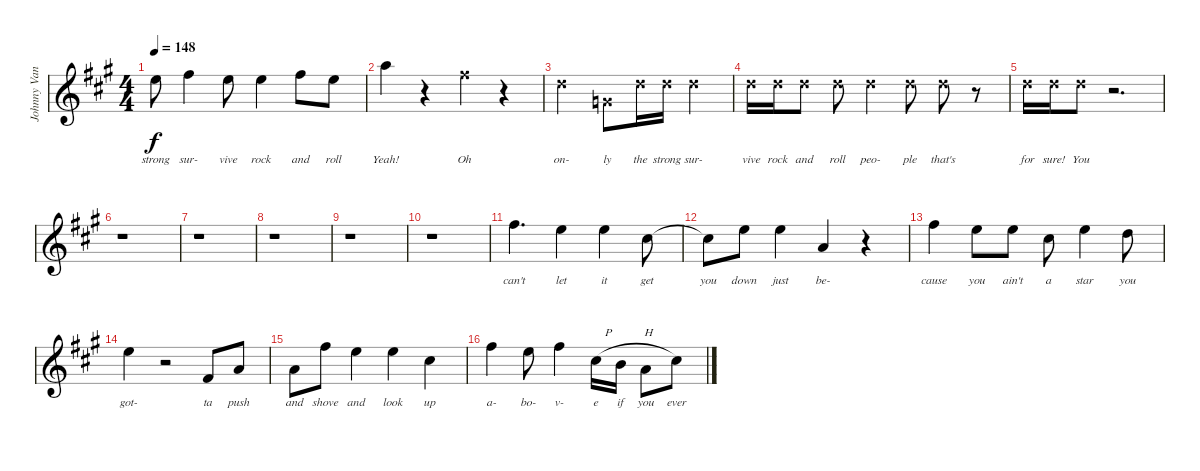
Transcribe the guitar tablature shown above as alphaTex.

\track ("Johnny Van Zant Vocals" "Johnny Van") {instrument contrabass}
\staff {score}
\tuning (E4 B3 G3 D3 A2 E2) {hide}
\ts (4 4)
\tempo 148
\clef g2
\ks a
5.2.8{lyrics (0 "strong") lyrics (1 "") lyrics (2 "") lyrics (3 "") lyrics (4 "") dy f} 7.2.4{lyrics (0 "sur-") lyrics (1 "") lyrics (2 "") lyrics (3 "") lyrics (4 "")} 5.2.8{lyrics (0 "vive") lyrics (1 "") lyrics (2 "") lyrics (3 "") lyrics (4 "")} 5.2.4{lyrics (0 "rock") lyrics (1 "") lyrics (2 "") lyrics (3 "") lyrics (4 "")} 7.2.8{lyrics (0 "and") lyrics (1 "") lyrics (2 "") lyrics (3 "") lyrics (4 "")} 5.2.8{lyrics (0 "roll") lyrics (1 "") lyrics (2 "") lyrics (3 "") lyrics (4 "")} |
5.1.4{lyrics (0 "Yeah!") lyrics (1 "") lyrics (2 "") lyrics (3 "") lyrics (4 "")} r.4 7.2{x}.4{lyrics (0 "Oh") lyrics (1 "") lyrics (2 "") lyrics (3 "") lyrics (4 "")} r.4 |
7.3{x}.2{lyrics (0 "on-") lyrics (1 "") lyrics (2 "") lyrics (3 "") lyrics (4 "")} 0.3{x}.8{lyrics (0 "ly") lyrics (1 "") lyrics (2 "") lyrics (3 "") lyrics (4 "")} 7.3{x}.16{lyrics (0 "the") lyrics (1 "") lyrics (2 "") lyrics (3 "") lyrics (4 "") volume 0} 7.3{x}.16{lyrics (0 "strong") lyrics (1 "") lyrics (2 "") lyrics (3 "") lyrics (4 "")} 7.3{x}.4{lyrics (0 "sur-") lyrics (1 "") lyrics (2 "") lyrics (3 "") lyrics (4 "")} |
7.3{x}.16{lyrics (0 "vive") lyrics (1 "") lyrics (2 "") lyrics (3 "") lyrics (4 "") volume 0} 7.3{x}.16{lyrics (0 "rock") lyrics (1 "") lyrics (2 "") lyrics (3 "") lyrics (4 "")} 7.3{x}.8{lyrics (0 "and") lyrics (1 "") lyrics (2 "") lyrics (3 "") lyrics (4 "")} 7.3{x}.8{lyrics (0 "roll") lyrics (1 "") lyrics (2 "") lyrics (3 "") lyrics (4 "")} 7.3{x}.4{lyrics (0 "peo-") lyrics (1 "") lyrics (2 "") lyrics (3 "") lyrics (4 "")} 7.3{x}.8{lyrics (0 "ple") lyrics (1 "") lyrics (2 "") lyrics (3 "") lyrics (4 "")} 7.3{x}.8{lyrics (0 "that's") lyrics (1 "") lyrics (2 "") lyrics (3 "") lyrics (4 "")} r.8 |
7.3{x}.16{lyrics (0 "for") lyrics (1 "") lyrics (2 "") lyrics (3 "") lyrics (4 "")} 7.3{x}.16{lyrics (0 "sure!") lyrics (1 "") lyrics (2 "") lyrics (3 "") lyrics (4 "")} 7.3{x}.8{lyrics (0 "You") lyrics (1 "") lyrics (2 "") lyrics (3 "") lyrics (4 "")} r.2{d} |
r.1 |
r.1 |
r.1 |
r.1 |
r.1 |
7.2.4{d lyrics (0 "can't") lyrics (1 "") lyrics (2 "") lyrics (3 "") lyrics (4 "") volume 13} 5.2.4{lyrics (0 "let") lyrics (1 "") lyrics (2 "") lyrics (3 "") lyrics (4 "")} 5.2.4{lyrics (0 "it") lyrics (1 "") lyrics (2 "") lyrics (3 "") lyrics (4 "")} 6.3.8{lyrics (0 "get") lyrics (1 "") lyrics (2 "") lyrics (3 "") lyrics (4 "")} |
6.3{t}.8{lyrics (0 "you") lyrics (1 "") lyrics (2 "") lyrics (3 "") lyrics (4 "")} 5.2.8{lyrics (0 "down") lyrics (1 "") lyrics (2 "") lyrics (3 "") lyrics (4 "")} 5.2.4{lyrics (0 "just") lyrics (1 "") lyrics (2 "") lyrics (3 "") lyrics (4 "")} 7.4.4{lyrics (0 "be-") lyrics (1 "") lyrics (2 "") lyrics (3 "") lyrics (4 "")} r.4 |
7.2.4{lyrics (0 "cause") lyrics (1 "") lyrics (2 "") lyrics (3 "") lyrics (4 "")} 5.2.8{lyrics (0 "you") lyrics (1 "") lyrics (2 "") lyrics (3 "") lyrics (4 "")} 5.2.8{lyrics (0 "ain't") lyrics (1 "") lyrics (2 "") lyrics (3 "") lyrics (4 "")} 6.3.8{lyrics (0 "a") lyrics (1 "") lyrics (2 "") lyrics (3 "") lyrics (4 "")} 5.2.4{lyrics (0 "star") lyrics (1 "") lyrics (2 "") lyrics (3 "") lyrics (4 "")} 7.3.8{lyrics (0 "you") lyrics (1 "") lyrics (2 "") lyrics (3 "") lyrics (4 "")} |
5.2.4{lyrics (0 "got-") lyrics (1 "") lyrics (2 "") lyrics (3 "") lyrics (4 "")} r.2 4.4.8{lyrics (0 "ta") lyrics (1 "") lyrics (2 "") lyrics (3 "") lyrics (4 "")} 7.4.8{lyrics (0 "push") lyrics (1 "") lyrics (2 "") lyrics (3 "") lyrics (4 "")} |
7.4.8{lyrics (0 "and") lyrics (1 "") lyrics (2 "") lyrics (3 "") lyrics (4 "")} 7.2.8{lyrics (0 "shove") lyrics (1 "") lyrics (2 "") lyrics (3 "") lyrics (4 "")} 5.2.4{lyrics (0 "and") lyrics (1 "") lyrics (2 "") lyrics (3 "") lyrics (4 "")} 5.2.4{lyrics (0 "look") lyrics (1 "") lyrics (2 "") lyrics (3 "") lyrics (4 "")} 6.3.4{lyrics (0 "up") lyrics (1 "") lyrics (2 "") lyrics (3 "") lyrics (4 "")} |
7.2.4{lyrics (0 "a-") lyrics (1 "") lyrics (2 "") lyrics (3 "") lyrics (4 "")} 5.2.8{lyrics (0 "bo-") lyrics (1 "") lyrics (2 "") lyrics (3 "") lyrics (4 "")} 7.2.4{lyrics (0 "v-") lyrics (1 "") lyrics (2 "") lyrics (3 "") lyrics (4 "")} 6.3{h}.16{lyrics (0 "e") lyrics (1 "") lyrics (2 "") lyrics (3 "") lyrics (4 "")} 4.3{h}.16{lyrics (0 "if") lyrics (1 "") lyrics (2 "") lyrics (3 "") lyrics (4 "")} 7.4.8{lyrics (0 "you") lyrics (1 "") lyrics (2 "") lyrics (3 "") lyrics (4 "")} 6.3.8{lyrics (0 "ever") lyrics (1 "") lyrics (2 "") lyrics (3 "") lyrics (4 "")}
